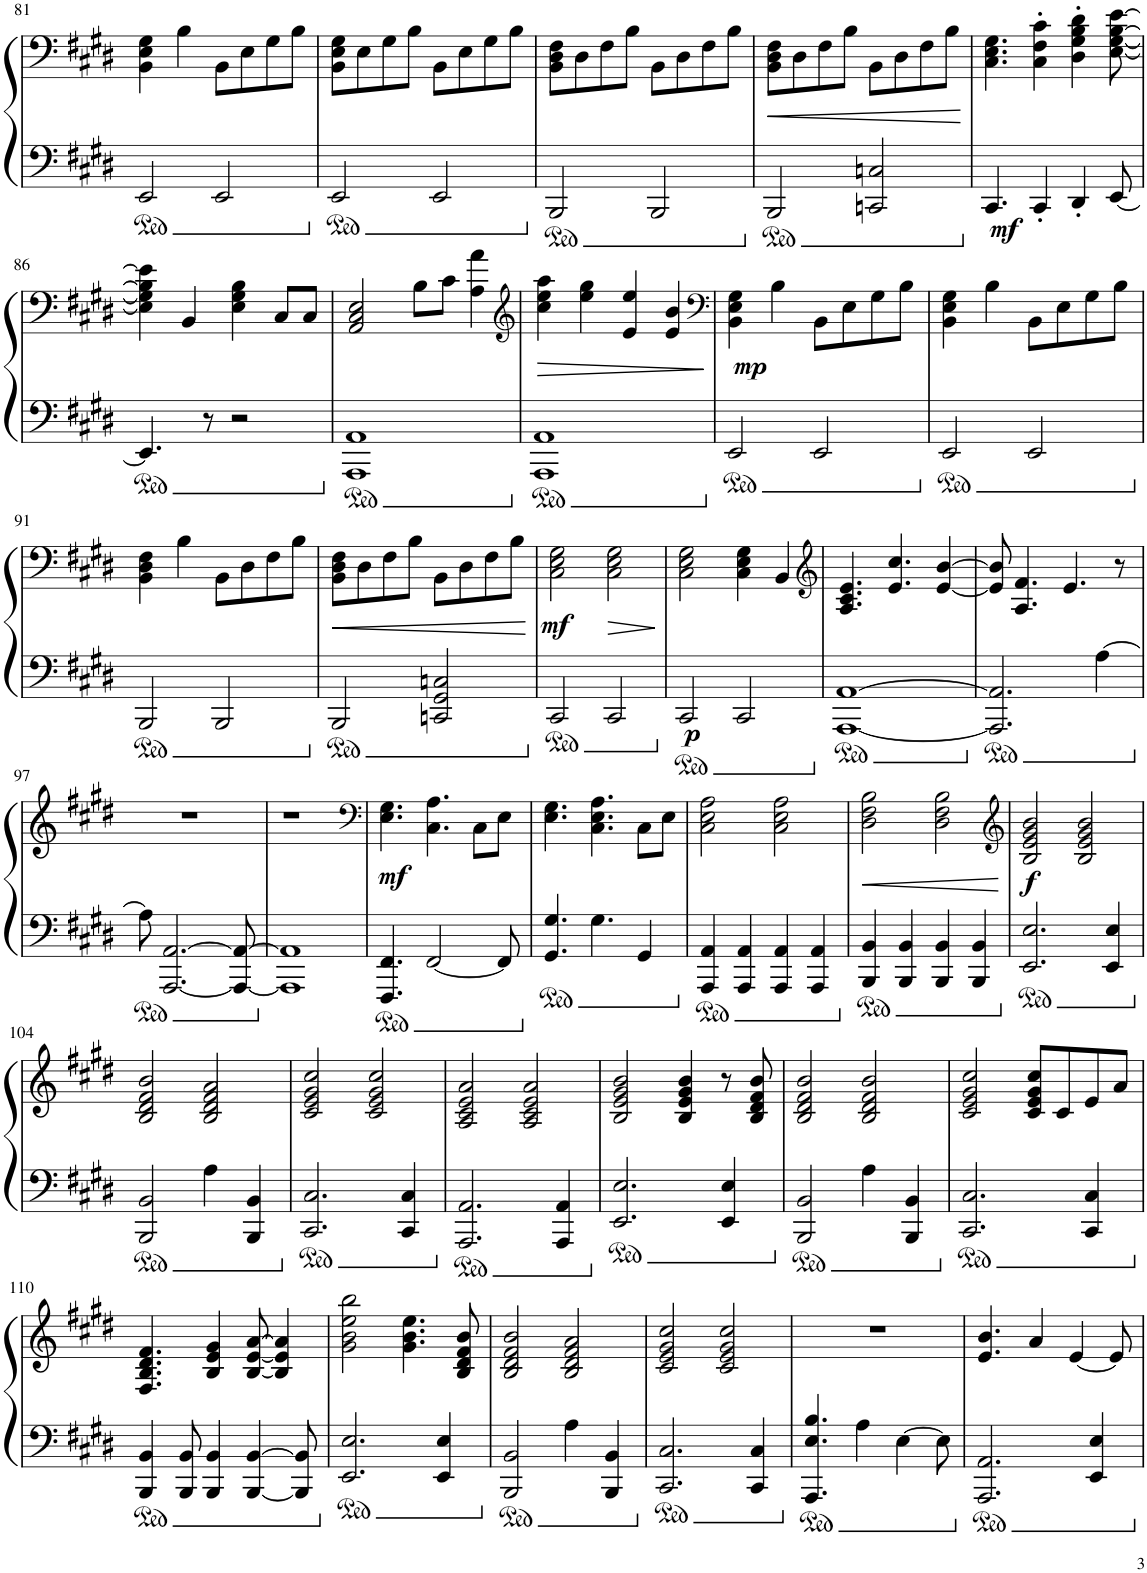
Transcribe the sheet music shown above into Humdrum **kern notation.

**kern	**kern	**dynam
*part1	*part1	*part1
*staff2	*staff1	*staff1/2
*I"Piano	*	*
*I'Pno.	*	*
!!LO:PB:g=z
*clefF4	*clefF4	*
*k[f#c#g#d#]	*k[f#c#g#d#]	*
*M4/4	*M4/4	*
=81	=81	=81
2EE/	4BB\ 4E\ 4G#\	.
.	4B\	.
2EE/	8BB\L	.
.	8E\	.
.	8G#\	.
.	8B\J	.
=82	=82	=82
2EE/	8BB\ 8E\ 8G#\L	.
.	8E\	.
.	8G#\	.
.	8B\J	.
2EE/	8BB\L	.
.	8E\	.
.	8G#\	.
.	8B\J	.
=83	=83	=83
2BBB/	8BB\ 8D#\ 8F#\L	.
.	8D#\	.
.	8F#\	.
.	8B\J	.
2BBB/	8BB\L	.
.	8D#\	.
.	8F#\	.
.	8B\J	.
=84	=84	=84
!	!	!LO:HP:b
2BBB/	8BB\ 8D#\ 8F#\L	<
.	8D#\	.
.	8F#\	.
.	8B\J	.
2CCn/ 2Cn/	8BB\L	.
.	8D#\	.
.	8F#\	.
.	8B\J	.
.	.	[
=85	=85	=85
!	!	!LO:DY:b=2
4.CC#/	4.C#\ 4.E\ 4.G#\	mf
4CC#'/	4C#\' 4F#\' 4c#\'	.
4DD#'/	4D#\' 4G#\' 4B\' 4d#\'	.
[8EE/	[8E\ [8G#\ [8B\ [8e\	.
!!LO:LB:g=z
=86	=86	=86
4.EE/]	4E\] 4G#\] 4B\] 4e\]	.
.	4BB/	.
8r	.	.
2r	4E\ 4G#\ 4B\	.
.	8C#/L	.
.	8C#/J	.
=87	=87	=87
1AAA 1AA	2AA/ 2C#/ 2E/	.
.	8B\L	.
.	8c#\J	.
.	4A\ 4a\	.
=88	=88	=88
*	*clefG2	*
!	!	!LO:HP:b
1AAA 1AA	4cc#\ 4ee\ 4aa\	>
.	4ee\ 4gg#\	.
.	4e/ 4ee/	.
.	4e/ 4b/	.
.	.	]
=89	=89	=89
*	*clefF4	*
!	!	!LO:DY:b
2EE/	4BB\ 4E\ 4G#\	mp
.	4B\	.
2EE/	8BB\L	.
.	8E\	.
.	8G#\	.
.	8B\J	.
=90	=90	=90
2EE/	4BB\ 4E\ 4G#\	.
.	4B\	.
2EE/	8BB\L	.
.	8E\	.
.	8G#\	.
.	8B\J	.
!!LO:LB:g=z
=91	=91	=91
2BBB/	4BB\ 4D#\ 4F#\	.
.	4B\	.
2BBB/	8BB\L	.
.	8D#\	.
.	8F#\	.
.	8B\J	.
=92	=92	=92
!	!	!LO:HP:b
2BBB/	8BB\ 8D#\ 8F#\L	<
.	8D#\	.
.	8F#\	.
.	8B\J	.
2CCn/ 2GG#/ 2Cn/	8BB\L	.
.	8D#\	.
.	8F#\	.
.	8B\J	.
.	.	[
=93	=93	=93
!	!	!LO:DY:b
2CC#/	2C#\ 2E\ 2G#\	mf
!	!	!LO:HP:b
2CC#/	2C#\ 2E\ 2G#\	>
.	.	]
=94	=94	=94
!	!	!LO:DY:b=2
2CC#/	2C#\ 2E\ 2G#\	p
2CC#/	4C#\ 4E\ 4G#\	.
.	4BB/	.
=95	=95	=95
*	*clefG2	*
[1AAA [1AA	4.A/ 4.c#/ 4.e/	.
.	4.e/ 4.cc#/	.
.	[4e/ [4b/	.
=96	=96	=96
2.AAA/] 2.AA/]	8e/] 8b/]	.
.	4.A/ 4.f#/	.
.	4.e/	.
[4A\	.	.
.	8r	.
!!LO:LB:g=z
=97	=97	=97
8A\]	1r	.
[2.AAA/ [2.AA/	.	.
8AAA/_ 8AA/_	.	.
=98	=98	=98
1AAA] 1AA]	1r	.
=99	=99	=99
*	*clefF4	*
!	!	!LO:DY:b
4.FFF#/ 4.FF#/	4.E\ 4.G#\	mf
[2FF#/	4.C#\ 4.A\	.
.	8C#\L	.
8FF#/]	8E\J	.
=100	=100	=100
4.GG#/ 4.G#/	4.E\ 4.G#\	.
4.G#\	4.C#\ 4.E\ 4.A\	.
4GG#/	8C#\L	.
.	8E\J	.
=101	=101	=101
4AAA/ 4AA/	2C#\ 2E\ 2A\	.
4AAA/ 4AA/	.	.
4AAA/ 4AA/	2C#\ 2E\ 2A\	.
4AAA/ 4AA/	.	.
=102	=102	=102
!	!	!LO:HP:b
4BBB/ 4BB/	2D#\ 2F#\ 2B\	<
4BBB/ 4BB/	.	.
4BBB/ 4BB/	2D#\ 2F#\ 2B\	.
4BBB/ 4BB/	.	.
.	.	[
=103	=103	=103
*	*clefG2	*
!	!	!LO:DY:b
2.EE/ 2.E/	2B/ 2e/ 2g#/ 2b/	f
.	2B/ 2e/ 2g#/ 2b/	.
4EE/ 4E/	.	.
!!LO:LB:g=z
=104	=104	=104
2BBB/ 2BB/	2B/ 2d#/ 2f#/ 2b/	.
4A\	2B/ 2d#/ 2f#/ 2a/	.
4BBB/ 4BB/	.	.
=105	=105	=105
2.CC#/ 2.C#/	2c#/ 2e/ 2g#/ 2cc#/	.
.	2c#/ 2e/ 2g#/ 2cc#/	.
4CC#/ 4C#/	.	.
=106	=106	=106
2.AAA/ 2.AA/	2A/ 2c#/ 2e/ 2a/	.
.	2A/ 2c#/ 2e/ 2a/	.
4AAA/ 4AA/	.	.
=107	=107	=107
2.EE/ 2.E/	2B/ 2e/ 2g#/ 2b/	.
.	4B/ 4e/ 4g#/ 4b/	.
4EE/ 4E/	8r	.
.	8B/ 8d#/ 8f#/ 8b/	.
=108	=108	=108
2BBB/ 2BB/	2B/ 2d#/ 2f#/ 2b/	.
4A\	2B/ 2d#/ 2f#/ 2b/	.
4BBB/ 4BB/	.	.
=109	=109	=109
2.CC#/ 2.C#/	2c#/ 2e/ 2g#/ 2cc#/	.
.	8c#/ 8e/ 8g#/ 8cc#/L	.
.	8c#/	.
4CC#/ 4C#/	8e/	.
.	8a/J	.
!!LO:LB:g=z
=110	=110	=110
4BBB/ 4BB/	4.F#/ 4.B/ 4.d#/ 4.f#/	.
8BBB/ 8BB/	.	.
4BBB/ 4BB/	4B/ 4e/ 4g#/	.
[4BBB/ [4BB/	[8B/ [8e/ [8a/	.
.	4B/] 4e/] 4a/]	.
8BBB/] 8BB/]	.	.
=111	=111	=111
2.EE/ 2.E/	2g#\ 2b\ 2ee\ 2bb\	.
.	4.g#\ 4.b\ 4.ee\	.
4EE/ 4E/	.	.
.	8B/ 8d#/ 8f#/ 8b/	.
=112	=112	=112
2BBB/ 2BB/	2B/ 2d#/ 2f#/ 2b/	.
4A\	2B/ 2d#/ 2f#/ 2a/	.
4BBB/ 4BB/	.	.
=113	=113	=113
2.CC#/ 2.C#/	2c#/ 2e/ 2g#/ 2cc#/	.
.	2c#/ 2e/ 2g#/ 2cc#/	.
4CC#/ 4C#/	.	.
=114	=114	=114
4.AAA/ 4.E/ 4.B/	1r	.
4A\	.	.
[4E\	.	.
8E\]	.	.
=115	=115	=115
2.AAA/ 2.AA/	4.e/ 4.b/	.
.	4a/	.
.	[4e/	.
4EE/ 4E/	.	.
.	8e/]	.
=	=	=
*-	*-	*-
